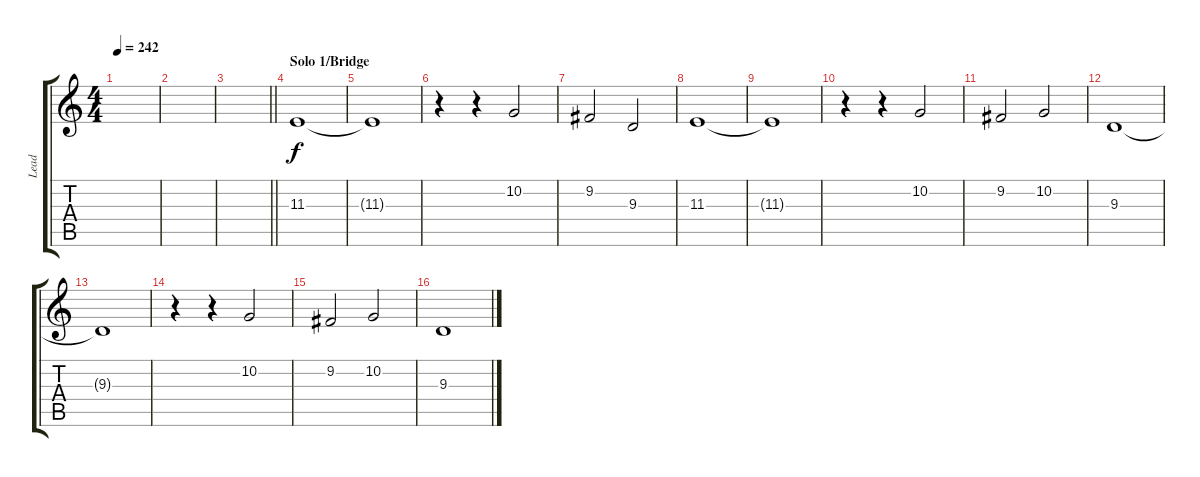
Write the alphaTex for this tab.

\track ("Lead" "Lead") {instrument lead6voice}
\staff {score tabs}
\tuning (D4 A3 F3 C3 G2 C2) {hide}
\ts (4 4)
\tempo 242
\clef g2
\ks c
|
|
\barLineRight lightlight
|
\section ("" "Solo 1/Bridge")
11.3.1 |
11.3{t}.1 |
r.4 r.4 10.2.2 |
9.2.2 9.3.2 |
11.3.1 |
11.3{t}.1 |
r.4 r.4 10.2.2 |
9.2.2 10.2.2 |
9.3.1 |
9.3{t}.1 |
r.4 r.4 10.2.2 |
9.2.2 10.2.2 |
9.3.1
